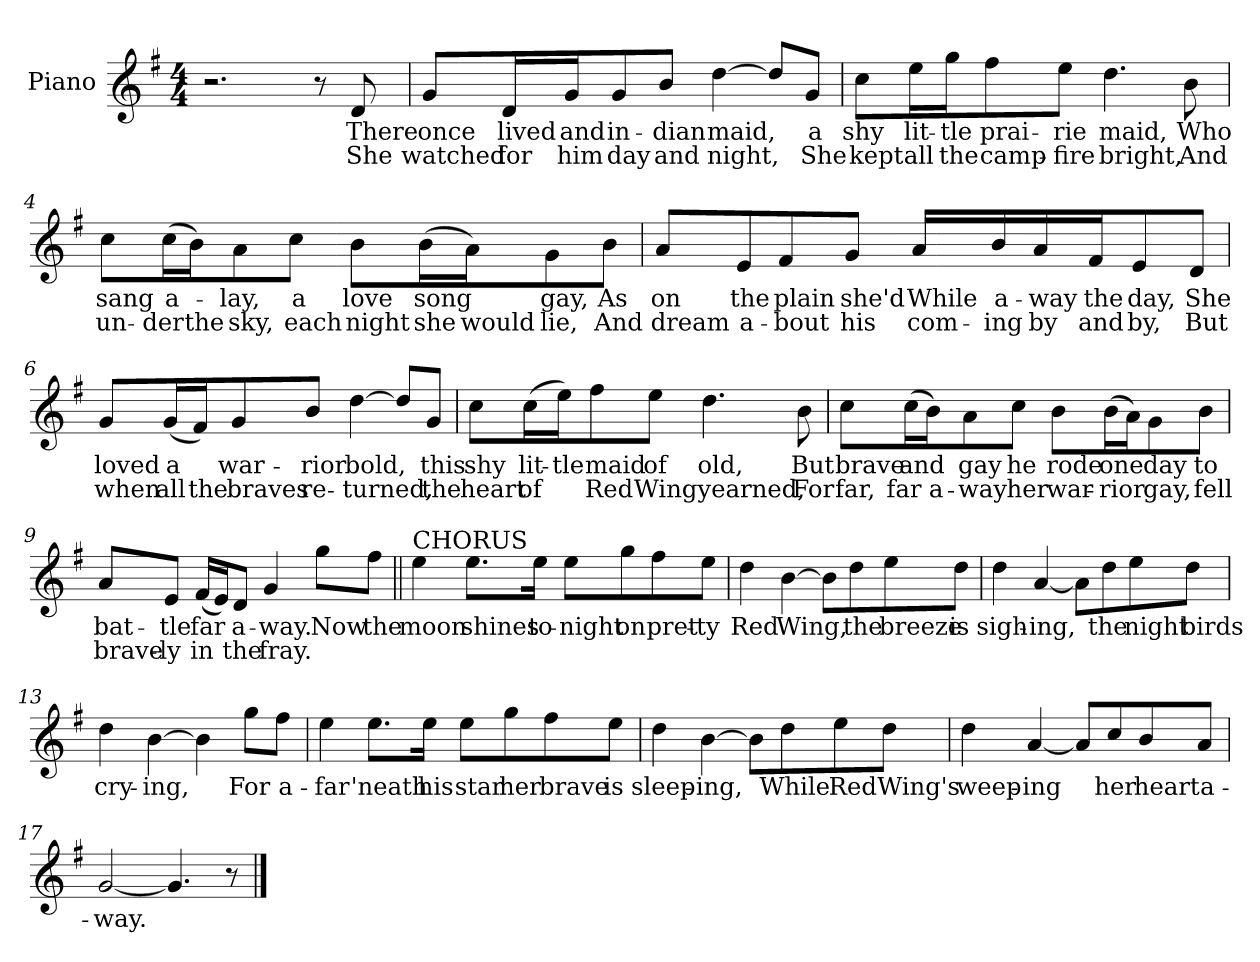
**kern	**text	**text
*part1	*part1	*part1
*staff1	*staff1	*staff1
*I"Piano	*	*
*I'Pno.	*	*
*clefG2	*	*
*k[f#]	*	*
*G:	*	*
*M4/4	*	*
=1	=1	=1
2.r	.	.
8r	.	.
8d/	There	She
=2	=2	=2
8g/L	once	watched
16d/L	lived	for
16g/J	and	him
8g/	in-	day
8b/J	-dian	and
[4dd\	maid,	night,
8dd/L]	.	.
8g/J	a	She
!!LO:LB:g=z
=3	=3	=3
8cc\L	shy	kept
16ee\L	lit-	all
16gg\J	-tle	the
8ff#\	prai-	camp-
8ee\J	-rie	-fire
4.dd\	maid,	bright,
8b\	Who	And
=4	=4	=4
8cc\L	sang	un-
(16cc\L	a-	-der
16b\J)	.	the
8a\	-lay,	sky,
8cc\J	a	each
8b\L	love	night
(16b\L	song	she
16a\J)	.	would
8g\	gay,	lie,
8b\J	As	And
!!LO:LB:g=z
=5	=5	=5
8a/L	on	dream
8e/	the	a-
8f#/	plain	-bout
8g/J	she'd	his
16a/LL	While	com-
16b/	a-	-ing
16a/	-way	by
16f#/J	the	and
8e/	day,	by,
8d/J	She	But
=6	=6	=6
8g/L	loved	when
(16g/L	a	all
16f#/J)	.	the
8g/	war-	braves
8b/J	-rior	re-
[4dd\	bold,	-turned,
8dd/L]	.	.
8g/J	this	the
!!LO:LB:g=z
=7	=7	=7
8cc\L	shy	heart
(16cc\L	lit-	of
16ee\J)	-tle	.
8ff#\	maid	Red
8ee\J	of	Wing
4.dd\	old,	yearned,
8b\	But	For
=8	=8	=8
8cc\L	brave	far,
(16cc\L	and	far
16b\J)	.	a-
8a\	gay	-way
8cc\J	he	her
8b\L	rode	war-
(16b\L	one	-rior
16a\J)	.	.
8g\	day	gay,
8b\J	to	fell
!!LO:LB:g=z
=9	=9	=9
8a/L	bat-	brave-
8e/J	-tle	-ly
(16f#/LL	far	in
16e/J)	.	.
8d/J	a-	the
4g/	-way.	fray.
8gg\L	Now	.
8ff#\J	the	.
=10||	=10||	=10||
!LO:TX:a:t=CHORUS	!	!
4ee\	moon	.
8.ee\L	shines	.
16ee\Jk	to-	.
8ee\L	-night	.
8gg\	on	.
8ff#\	pret-	.
8ee\J	-ty	.
=11	=11	=11
4dd\	Red	.
[4b\	Wing,	.
8b\L]	.	.
8dd\	the	.
8ee\	breeze	.
8dd\J	is	.
!!LO:LB:g=z
=12	=12	=12
4dd\	sigh-	.
[4a/	-ing,	.
8a\L]	.	.
8dd\	the	.
8ee\	night	.
8dd\J	birds	.
=13	=13	=13
4dd\	cry-	.
[4b\	-ing,	.
4b\]	.	.
8gg\L	For	.
8ff#\J	a-	.
=14	=14	=14
4ee\	-far	.
8.ee\L	'neath	.
16ee\Jk	his	.
8ee\L	star	.
8gg\	her	.
8ff#\	brave	.
8ee\J	is	.
!!LO:LB:g=z
=15	=15	=15
4dd\	sleep-	.
[4b\	-ing,	.
8b\L]	.	.
8dd\	While	.
8ee\	Red	.
8dd\J	Wing's	.
=16	=16	=16
4dd\	weep-	.
[4a/	-ing	.
8a/L]	.	.
8cc/	her	.
8b/	heart	.
8a/J	a-	.
=17	=17	=17
[2g/	-way.	.
4.g/]	.	.
8r	.	.
==	==	==
*-	*-	*-
